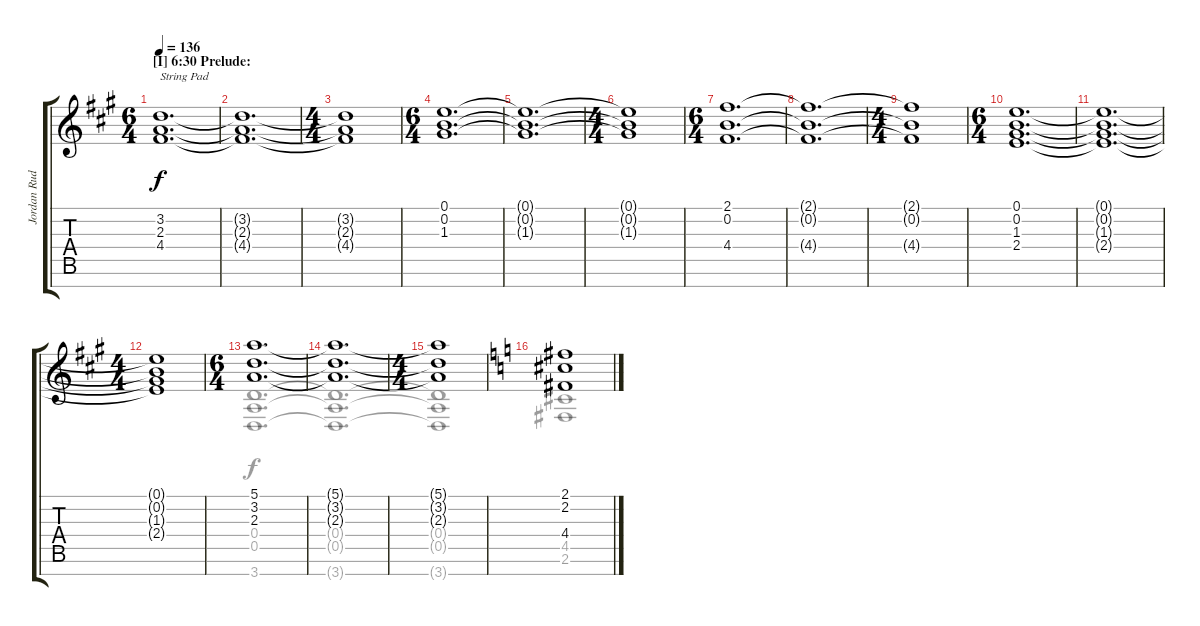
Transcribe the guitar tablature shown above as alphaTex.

\track ("Jordan Rudess - Right Hand Effects I" "Jordan Rud") {instrument fx1rain}
\staff {score tabs}
\tuning (E5 B4 G4 D4 A3 E3 B2) {hide}
\voice
\ts (6 4)
\section ("" "[I] 6:30 Prelude:")
\tempo 136
\clef g2
\ks a
(3.2 2.3 4.4).1{d txt "String Pad" dy f volume 11 instrument synthstrings2} |
(3.2{t} 2.3{t} 4.4{t}).1{d} |
\ts (4 4)
(3.2{t} 2.3{t} 4.4{t}).1 |
\ts (6 4)
(0.1 0.2 1.3).1{d} |
(0.1{t} 0.2{t} 1.3{t}).1{d} |
\ts (4 4)
(0.1{t} 0.2{t} 1.3{t}).1 |
\ts (6 4)
(2.1 0.2 4.4).1{d} |
(2.1{t} 0.2{t} 4.4{t}).1{d} |
\ts (4 4)
(2.1{t} 0.2{t} 4.4{t}).1 |
\ts (6 4)
(0.1 0.2 1.3 2.4).1{d} |
(0.1{t} 0.2{t} 1.3{t} 2.4{t}).1{d} |
\ts (4 4)
(0.1{t} 0.2{t} 1.3{t} 2.4{t}).1 |
\ts (6 4)
(5.1 3.2 2.3).1{d} |
(5.1{t} 3.2{t} 2.3{t}).1{d} |
\ts (4 4)
(5.1{t} 3.2{t} 2.3{t}).1 |
\ks c
(2.1 2.2 4.4).1
\voice
\clef g2
\ottava regular
\simile none
\ks a
|
|
|
|
|
|
|
|
|
|
|
|
(0.4 0.5 3.7).1{d} |
(0.4{t} 0.5{t} 3.7{t}).1{d} |
(0.4{t} 0.5{t} 3.7{t}).1 |
\ks c
(4.5 2.6).1
